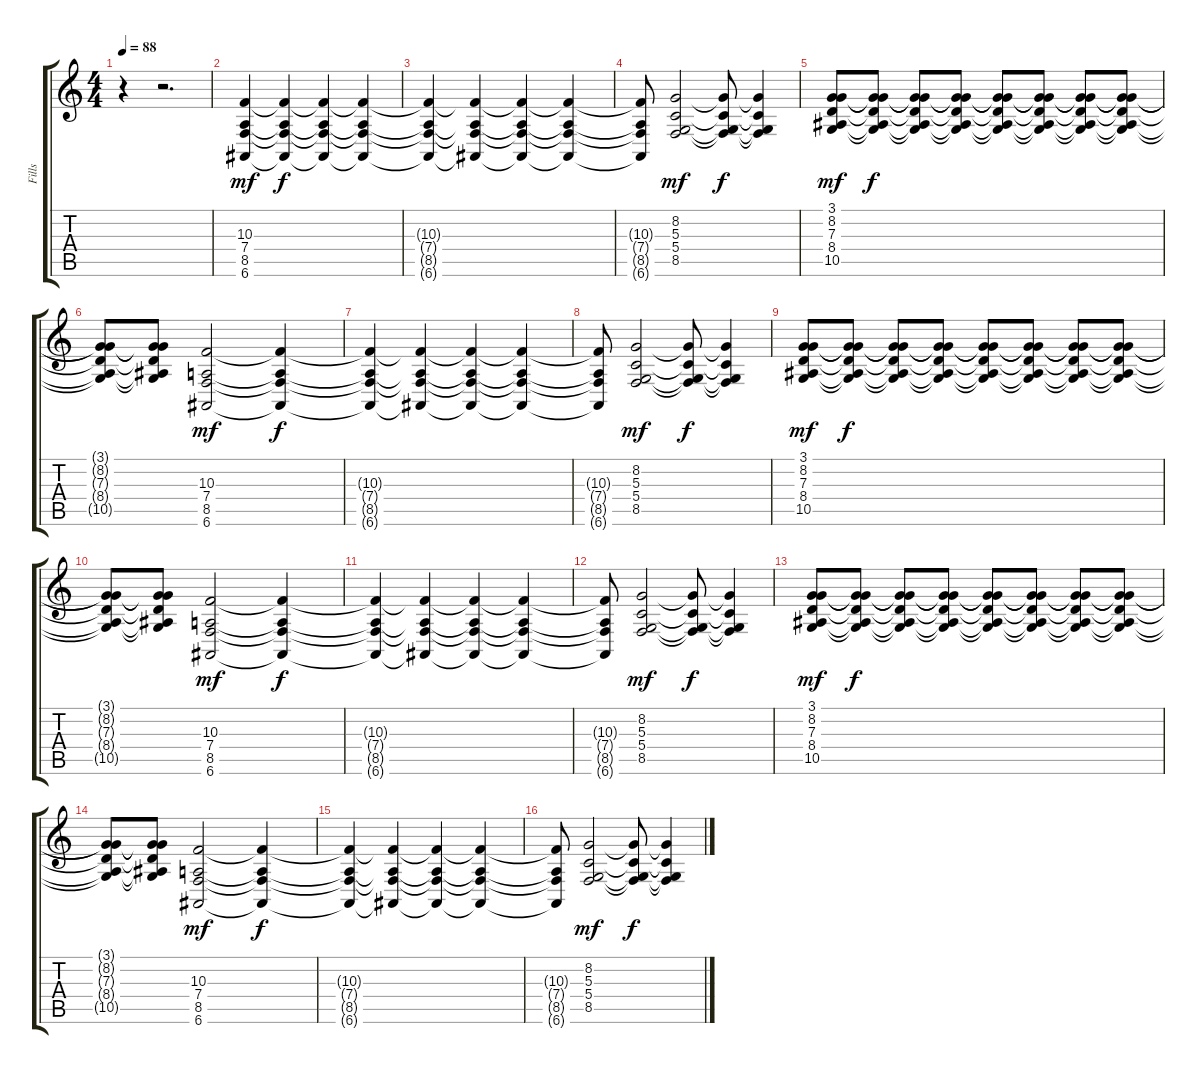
\track ("Fills" "Fills") {instrument orchestralharp}
\staff {score tabs}
\tuning (E4 B3 G3 D3 A2 E2) {hide}
\ts (4 4)
\tempo 88
\clef g2
\ks c
r.4{dy f volume 0 instrument stringensemble1} r.2{d} |
(10.3 7.4 8.5 6.6).4{dy mf volume 10} (10.3{t} 7.4{t} 8.5{t} 6.6{t}).4{dy f} (10.3{t} 7.4{t} 8.5{t} 6.6{t}).4 (10.3{t} 7.4{t} 8.5{t} 6.6{t}).4 |
(10.3{t} 7.4{t} 8.5{t} 6.6{t}).4 (10.3{t} 7.4{t} 8.5{t} 6.6{t}).4 (10.3{t} 7.4{t} 8.5{t} 6.6{t}).4 (10.3{t} 7.4{t} 8.5{t} 6.6{t}).4{volume 6} |
(10.3{t} 7.4{t} 8.5{t} 6.6{t}).8 (8.2 5.3 5.4 8.5).2{dy mf volume 10} (8.2{t} 5.3{t} 5.4{t} 8.5{t}).8{dy f} (8.2{t} 5.3{t} 5.4{t} 8.5{t}).4{volume 7} |
(3.1 8.2 7.3 8.4 10.5).8{dy mf volume 5} (3.1{t} 8.2{t} 7.3{t} 8.4{t} 10.5{t}).8{dy f volume 10} (3.1{t} 8.2{t} 7.3{t} 8.4{t} 10.5{t}).8 (3.1{t} 8.2{t} 7.3{t} 8.4{t} 10.5{t}).8 (3.1{t} 8.2{t} 7.3{t} 8.4{t} 10.5{t}).8 (3.1{t} 8.2{t} 7.3{t} 8.4{t} 10.5{t}).8 (3.1{t} 8.2{t} 7.3{t} 8.4{t} 10.5{t}).8 (3.1{t} 8.2{t} 7.3{t} 8.4{t} 10.5{t}).8 |
(3.1{t} 8.2{t} 7.3{t} 8.4{t} 10.5{t}).8{volume 6} (3.1{t} 8.2{t} 7.3{t} 8.4{t} 10.5{t}).8 (10.3 7.4 8.5 6.6).2{dy mf volume 11} (10.3{t} 7.4{t} 8.5{t} 6.6{t}).4{dy f} |
(10.3{t} 7.4{t} 8.5{t} 6.6{t}).4 (10.3{t} 7.4{t} 8.5{t} 6.6{t}).4 (10.3{t} 7.4{t} 8.5{t} 6.6{t}).4 (10.3{t} 7.4{t} 8.5{t} 6.6{t}).4{volume 6} |
(10.3{t} 7.4{t} 8.5{t} 6.6{t}).8 (8.2 5.3 5.4 8.5).2{dy mf volume 10} (8.2{t} 5.3{t} 5.4{t} 8.5{t}).8{dy f} (8.2{t} 5.3{t} 5.4{t} 8.5{t}).4{volume 7} |
(3.1 8.2 7.3 8.4 10.5).8{dy mf volume 5} (3.1{t} 8.2{t} 7.3{t} 8.4{t} 10.5{t}).8{dy f volume 10} (3.1{t} 8.2{t} 7.3{t} 8.4{t} 10.5{t}).8 (3.1{t} 8.2{t} 7.3{t} 8.4{t} 10.5{t}).8 (3.1{t} 8.2{t} 7.3{t} 8.4{t} 10.5{t}).8 (3.1{t} 8.2{t} 7.3{t} 8.4{t} 10.5{t}).8 (3.1{t} 8.2{t} 7.3{t} 8.4{t} 10.5{t}).8 (3.1{t} 8.2{t} 7.3{t} 8.4{t} 10.5{t}).8 |
(3.1{t} 8.2{t} 7.3{t} 8.4{t} 10.5{t}).8{volume 6} (3.1{t} 8.2{t} 7.3{t} 8.4{t} 10.5{t}).8 (10.3 7.4 8.5 6.6).2{dy mf volume 11} (10.3{t} 7.4{t} 8.5{t} 6.6{t}).4{dy f} |
(10.3{t} 7.4{t} 8.5{t} 6.6{t}).4 (10.3{t} 7.4{t} 8.5{t} 6.6{t}).4 (10.3{t} 7.4{t} 8.5{t} 6.6{t}).4 (10.3{t} 7.4{t} 8.5{t} 6.6{t}).4{volume 6} |
(10.3{t} 7.4{t} 8.5{t} 6.6{t}).8 (8.2 5.3 5.4 8.5).2{dy mf volume 10} (8.2{t} 5.3{t} 5.4{t} 8.5{t}).8{dy f} (8.2{t} 5.3{t} 5.4{t} 8.5{t}).4{volume 7} |
(3.1 8.2 7.3 8.4 10.5).8{dy mf volume 5} (3.1{t} 8.2{t} 7.3{t} 8.4{t} 10.5{t}).8{dy f volume 9} (3.1{t} 8.2{t} 7.3{t} 8.4{t} 10.5{t}).8 (3.1{t} 8.2{t} 7.3{t} 8.4{t} 10.5{t}).8 (3.1{t} 8.2{t} 7.3{t} 8.4{t} 10.5{t}).8 (3.1{t} 8.2{t} 7.3{t} 8.4{t} 10.5{t}).8 (3.1{t} 8.2{t} 7.3{t} 8.4{t} 10.5{t}).8 (3.1{t} 8.2{t} 7.3{t} 8.4{t} 10.5{t}).8 |
(3.1{t} 8.2{t} 7.3{t} 8.4{t} 10.5{t}).8{volume 6} (3.1{t} 8.2{t} 7.3{t} 8.4{t} 10.5{t}).8 (10.3 7.4 8.5 6.6).2{dy mf volume 10} (10.3{t} 7.4{t} 8.5{t} 6.6{t}).4{dy f} |
(10.3{t} 7.4{t} 8.5{t} 6.6{t}).4 (10.3{t} 7.4{t} 8.5{t} 6.6{t}).4 (10.3{t} 7.4{t} 8.5{t} 6.6{t}).4 (10.3{t} 7.4{t} 8.5{t} 6.6{t}).4{volume 6} |
(10.3{t} 7.4{t} 8.5{t} 6.6{t}).8 (8.2 5.3 5.4 8.5).2{dy mf volume 10} (8.2{t} 5.3{t} 5.4{t} 8.5{t}).8{dy f} (8.2{t} 5.3{t} 5.4{t} 8.5{t}).4{volume 7}
